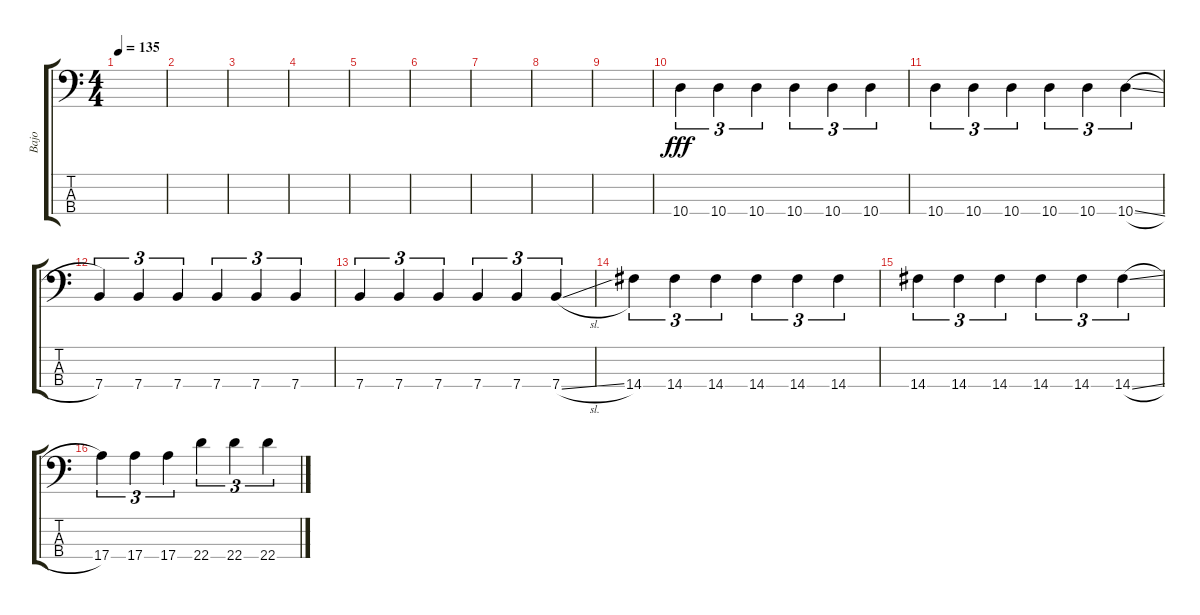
\track ("Bajo" "Bajo") {instrument electricbassfinger}
\staff {score tabs}
\tuning (G2 D2 A1 E1) {hide}
\ts (4 4)
\tempo 135
\clef f4
\ks c
|
|
|
|
|
|
|
|
|
10.4.4{tu (3 2) dy fff volume 10} 10.4.4{tu (3 2)} 10.4.4{tu (3 2)} 10.4.4{tu (3 2)} 10.4.4{tu (3 2)} 10.4.4{tu (3 2)} |
10.4.4{tu (3 2)} 10.4.4{tu (3 2)} 10.4.4{tu (3 2)} 10.4.4{tu (3 2)} 10.4.4{tu (3 2)} 10.4{sl}.4{tu (3 2)} |
7.4.4{tu (3 2)} 7.4.4{tu (3 2)} 7.4.4{tu (3 2)} 7.4.4{tu (3 2)} 7.4.4{tu (3 2)} 7.4.4{tu (3 2)} |
7.4.4{tu (3 2)} 7.4.4{tu (3 2)} 7.4.4{tu (3 2)} 7.4.4{tu (3 2)} 7.4.4{tu (3 2)} 7.4{sl}.4{tu (3 2)} |
14.4.4{tu (3 2)} 14.4.4{tu (3 2)} 14.4.4{tu (3 2)} 14.4.4{tu (3 2)} 14.4.4{tu (3 2)} 14.4.4{tu (3 2)} |
14.4.4{tu (3 2)} 14.4.4{tu (3 2)} 14.4.4{tu (3 2)} 14.4.4{tu (3 2)} 14.4.4{tu (3 2)} 14.4{sl}.4{tu (3 2)} |
17.4.4{tu (3 2)} 17.4.4{tu (3 2)} 17.4.4{tu (3 2)} 22.4.4{tu (3 2)} 22.4.4{tu (3 2)} 22.4.4{tu (3 2)}
